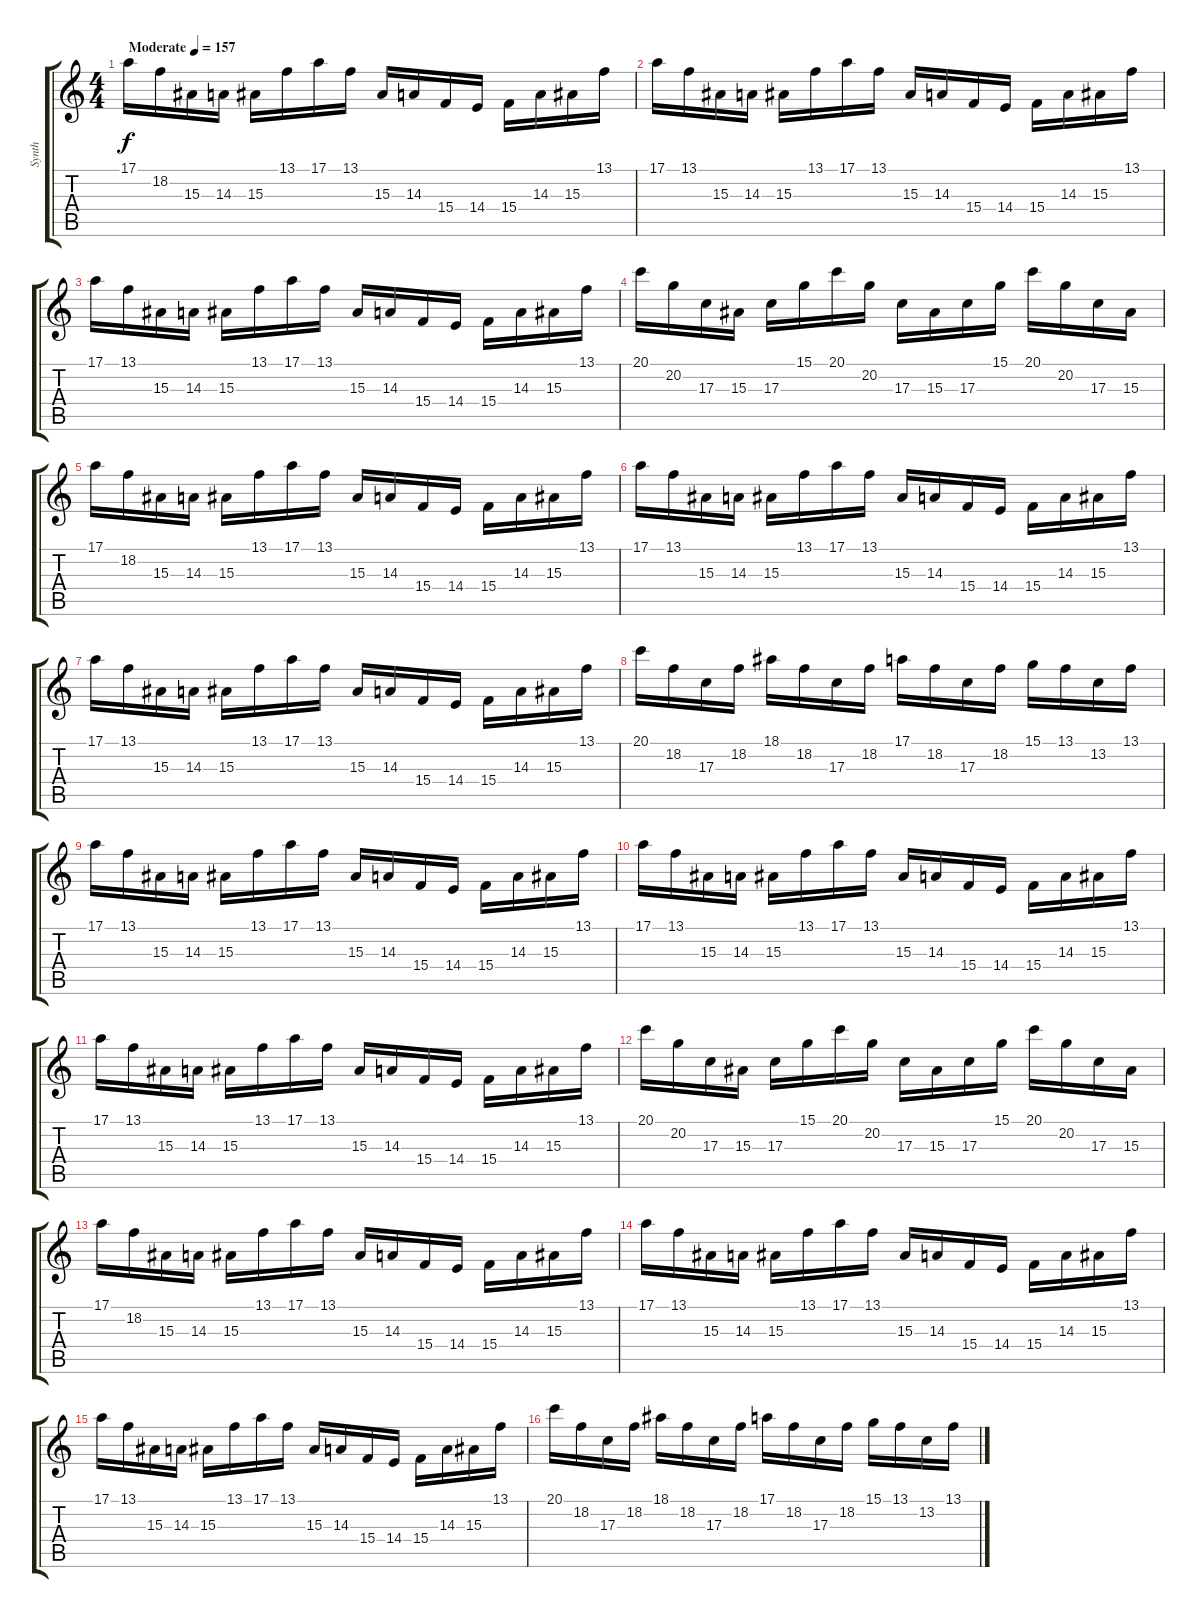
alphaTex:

\track ("Synth" "Synth") {instrument xylophone}
\staff {score tabs}
\tuning (E4 B3 G3 D3 A2 E2) {hide}
\ts (4 4)
\tempo (157 "Moderate")
\clef g2
\ks c
17.1.16{dy f instrument xylophone} 18.2.16 15.3.16 14.3.16 15.3.16 13.1.16 17.1.16 13.1.16 15.3.16 14.3.16 15.4.16 14.4.16 15.4.16 14.3.16 15.3.16 13.1.16 |
17.1.16 13.1.16 15.3.16 14.3.16 15.3.16 13.1.16 17.1.16 13.1.16 15.3.16 14.3.16 15.4.16 14.4.16 15.4.16 14.3.16 15.3.16 13.1.16 |
17.1.16 13.1.16 15.3.16 14.3.16 15.3.16 13.1.16 17.1.16 13.1.16 15.3.16 14.3.16 15.4.16 14.4.16 15.4.16 14.3.16 15.3.16 13.1.16 |
20.1.16 20.2.16 17.3.16 15.3.16 17.3.16 15.1.16 20.1.16 20.2.16 17.3.16 15.3.16 17.3.16 15.1.16 20.1.16 20.2.16 17.3.16 15.3.16 |
17.1.16 18.2.16 15.3.16 14.3.16 15.3.16 13.1.16 17.1.16 13.1.16 15.3.16 14.3.16 15.4.16 14.4.16 15.4.16 14.3.16 15.3.16 13.1.16 |
17.1.16 13.1.16 15.3.16 14.3.16 15.3.16 13.1.16 17.1.16 13.1.16 15.3.16 14.3.16 15.4.16 14.4.16 15.4.16 14.3.16 15.3.16 13.1.16 |
17.1.16 13.1.16 15.3.16 14.3.16 15.3.16 13.1.16 17.1.16 13.1.16 15.3.16 14.3.16 15.4.16 14.4.16 15.4.16 14.3.16 15.3.16 13.1.16 |
20.1.16 18.2.16 17.3.16 18.2.16 18.1.16 18.2.16 17.3.16 18.2.16 17.1.16 18.2.16 17.3.16 18.2.16 15.1.16 13.1.16 13.2.16 13.1.16 |
17.1.16 13.1.16 15.3.16 14.3.16 15.3.16 13.1.16 17.1.16 13.1.16 15.3.16 14.3.16 15.4.16 14.4.16 15.4.16 14.3.16 15.3.16 13.1.16 |
17.1.16 13.1.16 15.3.16 14.3.16 15.3.16 13.1.16 17.1.16 13.1.16 15.3.16 14.3.16 15.4.16 14.4.16 15.4.16 14.3.16 15.3.16 13.1.16 |
17.1.16 13.1.16 15.3.16 14.3.16 15.3.16 13.1.16 17.1.16 13.1.16 15.3.16 14.3.16 15.4.16 14.4.16 15.4.16 14.3.16 15.3.16 13.1.16 |
20.1.16 20.2.16 17.3.16 15.3.16 17.3.16 15.1.16 20.1.16 20.2.16 17.3.16 15.3.16 17.3.16 15.1.16 20.1.16 20.2.16 17.3.16 15.3.16 |
17.1.16 18.2.16 15.3.16 14.3.16 15.3.16 13.1.16 17.1.16 13.1.16 15.3.16 14.3.16 15.4.16 14.4.16 15.4.16 14.3.16 15.3.16 13.1.16 |
17.1.16 13.1.16 15.3.16 14.3.16 15.3.16 13.1.16 17.1.16 13.1.16 15.3.16 14.3.16 15.4.16 14.4.16 15.4.16 14.3.16 15.3.16 13.1.16 |
17.1.16 13.1.16 15.3.16 14.3.16 15.3.16 13.1.16 17.1.16 13.1.16 15.3.16 14.3.16 15.4.16 14.4.16 15.4.16 14.3.16 15.3.16 13.1.16 |
20.1.16 18.2.16 17.3.16 18.2.16 18.1.16 18.2.16 17.3.16 18.2.16 17.1.16 18.2.16 17.3.16 18.2.16 15.1.16 13.1.16 13.2.16 13.1.16
